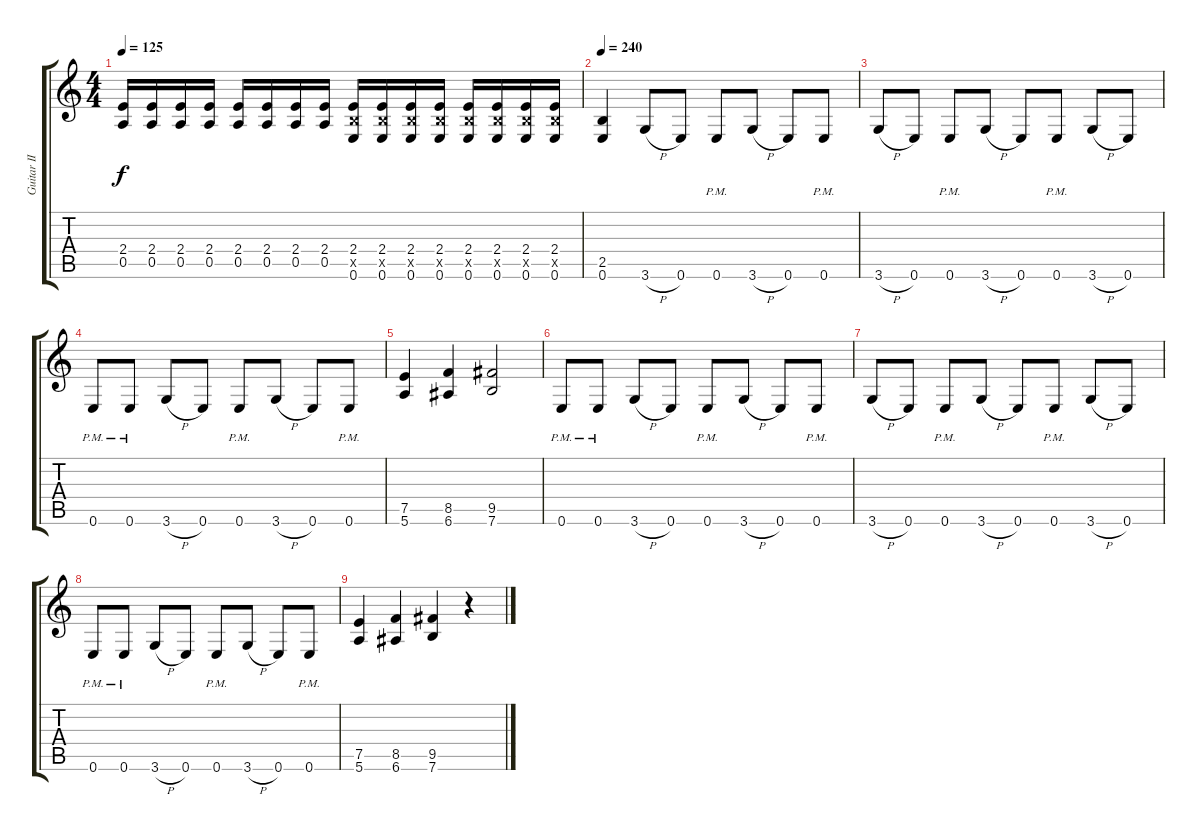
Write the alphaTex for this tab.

\track ("Guitar II" "Guitar II") {instrument overdrivenguitar}
\staff {score tabs}
\tuning (E4 B3 G3 D3 A2 E2) {hide}
\ts (4 4)
\tempo 125
\clef g2
\ks c
(2.4 0.5).16{dy f} (2.4 0.5).16 (2.4 0.5).16 (2.4 0.5).16 (2.4 0.5).16 (2.4 0.5).16 (2.4 0.5).16 (2.4 0.5).16 (2.4 2.5{x} 0.6).16 (2.4 2.5{x} 0.6).16 (2.4 2.5{x} 0.6).16 (2.4 2.5{x} 0.6).16 (2.4 2.5{x} 0.6).16 (2.4 2.5{x} 0.6).16 (2.4 2.5{x} 0.6).16 (2.4 2.5{x} 0.6).16 |
\tempo 240
(2.5 0.6).4 3.6{h}.8 0.6.8 0.6{pm}.8 3.6{h}.8 0.6.8 0.6{pm}.8 |
3.6{h}.8 0.6.8 0.6{pm}.8 3.6{h}.8 0.6.8 0.6{pm}.8 3.6{h}.8 0.6.8 |
0.6{pm}.8 0.6{pm}.8 3.6{h}.8 0.6.8 0.6{pm}.8 3.6{h}.8 0.6.8 0.6{pm}.8 |
(7.5 5.6).4 (8.5 6.6).4 (9.5 7.6).2 |
0.6{pm}.8 0.6{pm}.8 3.6{h}.8 0.6.8 0.6{pm}.8 3.6{h}.8 0.6.8 0.6{pm}.8 |
3.6{h}.8 0.6.8 0.6{pm}.8 3.6{h}.8 0.6.8 0.6{pm}.8 3.6{h}.8 0.6.8 |
0.6{pm}.8 0.6{pm}.8 3.6{h}.8 0.6.8 0.6{pm}.8 3.6{h}.8 0.6.8 0.6{pm}.8 |
(7.5 5.6).4 (8.5 6.6).4 (9.5 7.6).4 r.4
